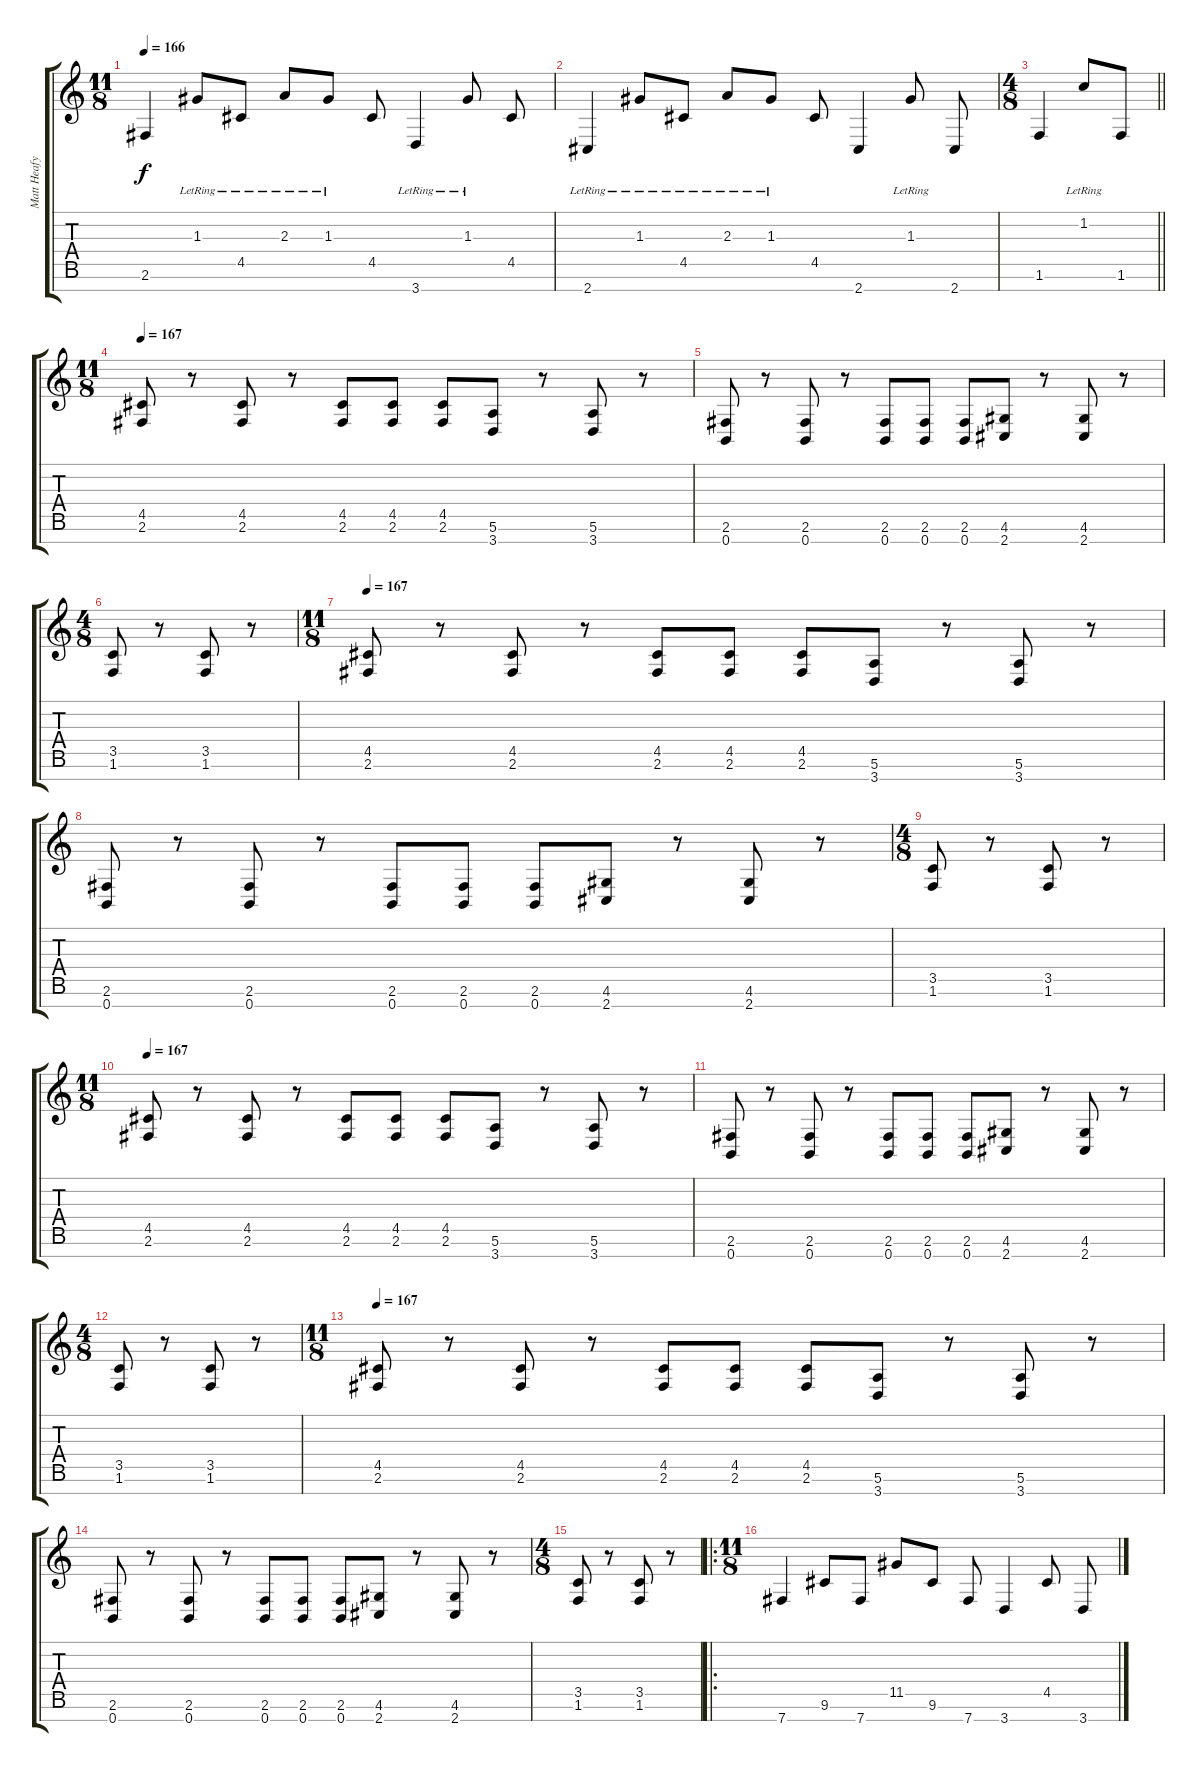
\track ("Matt Heafy" "Matt Heafy") {instrument overdrivenguitar}
\staff {score tabs}
\tuning (E4 B3 G3 D3 A2 E2 B1) {hide}
\ts (11 8)
\tempo 166
\clef g2
\ks c
2.6.4{dy f instrument acousticguitarsteel} 1.3{lr}.8 4.5{lr}.8 2.3{lr}.8 1.3{lr}.8 4.5.8 3.7{lr}.4 1.3{lr}.8 4.5.8 |
2.7{lr}.4 1.3{lr}.8 4.5{lr}.8 2.3{lr}.8 1.3{lr}.8 4.5.8 2.7.4 1.3{lr}.8 2.7.8 |
\ts (4 8)
\barLineRight lightlight
1.6.4 1.2{lr}.8 1.6.8 |
\ts (11 8)
\section ("" "")
\tempo 167
(4.5 2.6).8{instrument overdrivenguitar} r.8 (4.5 2.6).8 r.8 (4.5 2.6).8 (4.5 2.6).8 (4.5 2.6).8 (5.6 3.7).8 r.8 (5.6 3.7).8 r.8 |
(2.6 0.7).8 r.8 (2.6 0.7).8 r.8 (2.6 0.7).8 (2.6 0.7).8 (2.6 0.7).8 (4.6 2.7).8 r.8 (4.6 2.7).8 r.8 |
\ts (4 8)
(3.5 1.6).8 r.8 (3.5 1.6).8 r.8 |
\ts (11 8)
\tempo 167
(4.5 2.6).8{instrument overdrivenguitar} r.8 (4.5 2.6).8 r.8 (4.5 2.6).8 (4.5 2.6).8 (4.5 2.6).8 (5.6 3.7).8 r.8 (5.6 3.7).8 r.8 |
(2.6 0.7).8 r.8 (2.6 0.7).8 r.8 (2.6 0.7).8 (2.6 0.7).8 (2.6 0.7).8 (4.6 2.7).8 r.8 (4.6 2.7).8 r.8 |
\ts (4 8)
(3.5 1.6).8 r.8 (3.5 1.6).8 r.8 |
\ts (11 8)
\tempo 167
(4.5 2.6).8{instrument overdrivenguitar} r.8 (4.5 2.6).8 r.8 (4.5 2.6).8 (4.5 2.6).8 (4.5 2.6).8 (5.6 3.7).8 r.8 (5.6 3.7).8 r.8 |
(2.6 0.7).8 r.8 (2.6 0.7).8 r.8 (2.6 0.7).8 (2.6 0.7).8 (2.6 0.7).8 (4.6 2.7).8 r.8 (4.6 2.7).8 r.8 |
\ts (4 8)
(3.5 1.6).8 r.8 (3.5 1.6).8 r.8 |
\ts (11 8)
\tempo 167
(4.5 2.6).8{instrument overdrivenguitar} r.8 (4.5 2.6).8 r.8 (4.5 2.6).8 (4.5 2.6).8 (4.5 2.6).8 (5.6 3.7).8 r.8 (5.6 3.7).8 r.8 |
(2.6 0.7).8 r.8 (2.6 0.7).8 r.8 (2.6 0.7).8 (2.6 0.7).8 (2.6 0.7).8 (4.6 2.7).8 r.8 (4.6 2.7).8 r.8 |
\ts (4 8)
(3.5 1.6).8 r.8 (3.5 1.6).8 r.8 |
\ro
\ts (11 8)
7.7.4 9.6.8 7.7.8 11.5.8 9.6.8 7.7.8 3.7.4 4.5.8 3.7.8
